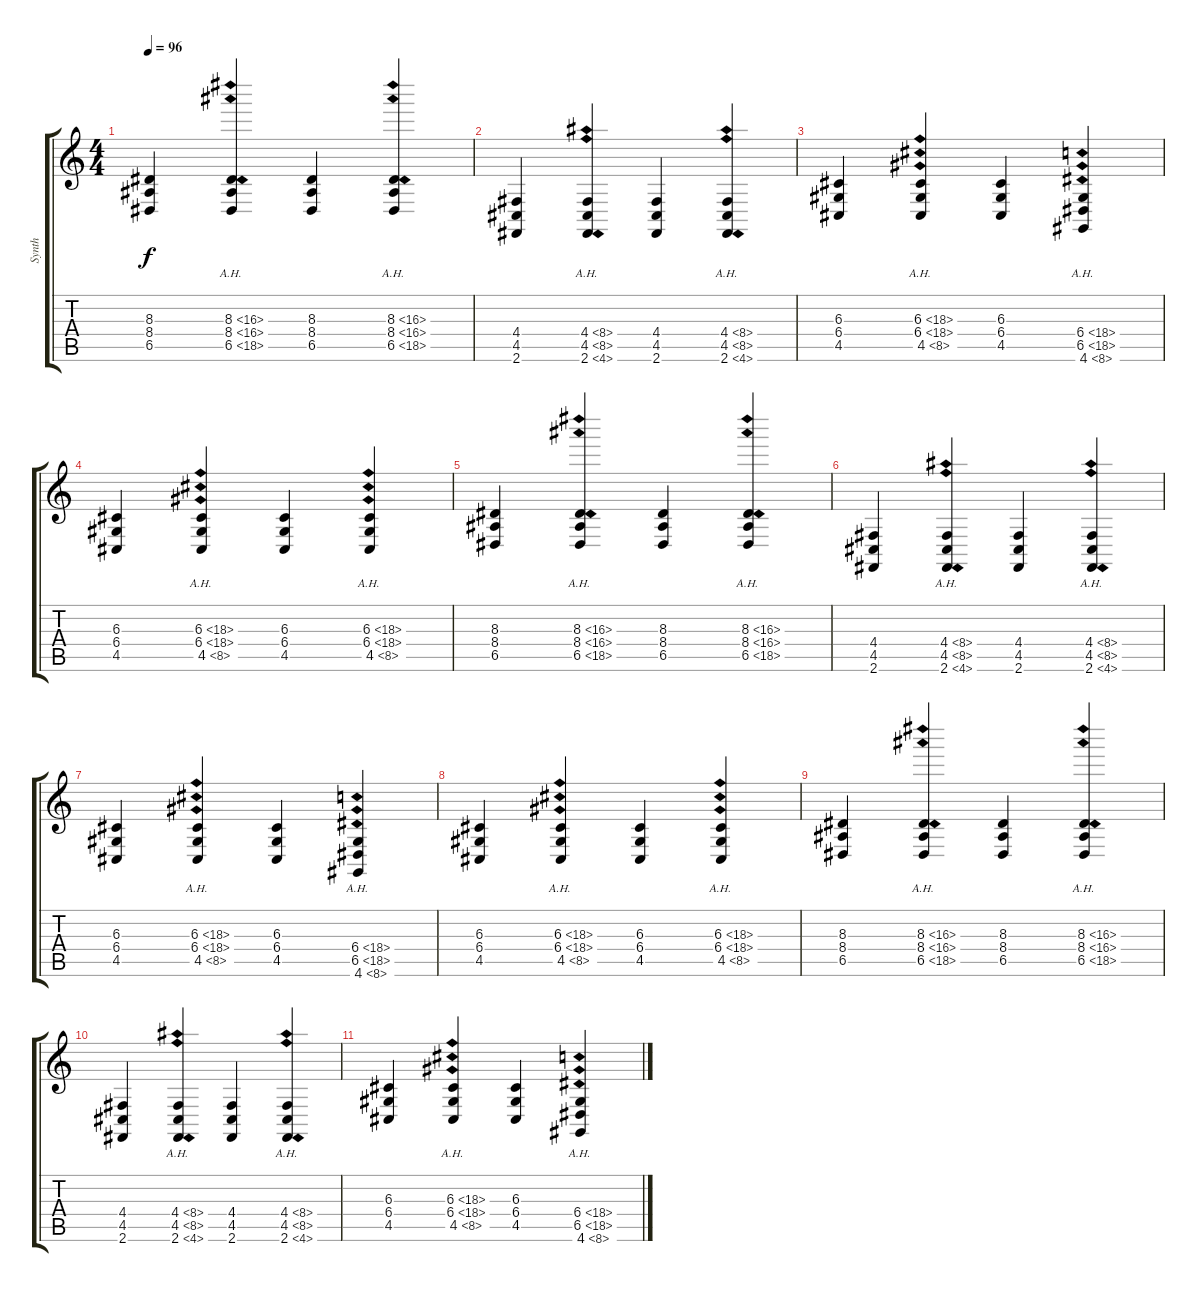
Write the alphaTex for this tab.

\track ("Synth" "Synth") {instrument lead1square}
\staff {score tabs}
\tuning (E4 B3 G3 D3 A2 E2) {hide}
\ts (4 4)
\tempo 96
\clef g2
\ks c
(8.3 8.4 6.5).4{dy f} (8.3{ah 8} 8.4{ah 8} 6.5{ah 12}).4 (8.3 8.4 6.5).4 (8.3{ah 8} 8.4{ah 8} 6.5{ah 12}).4 |
(4.4 4.5 2.6).4 (4.4{ah 4} 4.5{ah 4} 2.6{ah 2}).4 (4.4 4.5 2.6).4 (4.4{ah 4} 4.5{ah 4} 2.6{ah 2}).4 |
(6.3 6.4 4.5).4 (6.3{ah 12} 6.4{ah 12} 4.5{ah 4}).4 (6.3 6.4 4.5).4 (6.4{ah 12} 6.5{ah 12} 4.6{ah 4}).4 |
(6.3 6.4 4.5).4 (6.3{ah 12} 6.4{ah 12} 4.5{ah 4}).4 (6.3 6.4 4.5).4 (6.3{ah 12} 6.4{ah 12} 4.5{ah 4}).4 |
(8.3 8.4 6.5).4 (8.3{ah 8} 8.4{ah 8} 6.5{ah 12}).4 (8.3 8.4 6.5).4 (8.3{ah 8} 8.4{ah 8} 6.5{ah 12}).4 |
(4.4 4.5 2.6).4 (4.4{ah 4} 4.5{ah 4} 2.6{ah 2}).4 (4.4 4.5 2.6).4 (4.4{ah 4} 4.5{ah 4} 2.6{ah 2}).4 |
(6.3 6.4 4.5).4 (6.3{ah 12} 6.4{ah 12} 4.5{ah 4}).4 (6.3 6.4 4.5).4 (6.4{ah 12} 6.5{ah 12} 4.6{ah 4}).4 |
(6.3 6.4 4.5).4 (6.3{ah 12} 6.4{ah 12} 4.5{ah 4}).4{volume 15} (6.3 6.4 4.5).4{volume 14} (6.3{ah 12} 6.4{ah 12} 4.5{ah 4}).4{volume 13} |
(8.3 8.4 6.5).4{volume 12} (8.3{ah 8} 8.4{ah 8} 6.5{ah 12}).4{volume 11} (8.3 8.4 6.5).4{volume 10} (8.3{ah 8} 8.4{ah 8} 6.5{ah 12}).4{volume 9} |
(4.4 4.5 2.6).4{volume 8} (4.4{ah 4} 4.5{ah 4} 2.6{ah 2}).4{volume 7} (4.4 4.5 2.6).4{volume 6} (4.4{ah 4} 4.5{ah 4} 2.6{ah 2}).4{volume 5} |
(6.3 6.4 4.5).4{volume 4} (6.3{ah 12} 6.4{ah 12} 4.5{ah 4}).4{volume 3} (6.3 6.4 4.5).4{volume 2} (6.4{ah 12} 6.5{ah 12} 4.6{ah 4}).4{volume 1}
